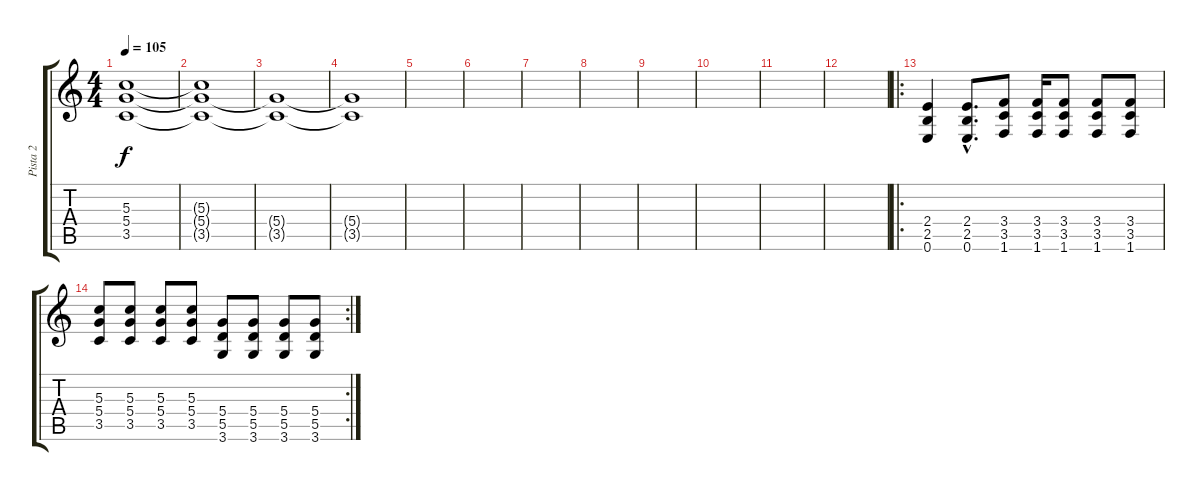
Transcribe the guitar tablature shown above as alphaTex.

\track ("Pista 2" "Pista 2") {instrument distortionguitar}
\staff {score tabs}
\tuning (E4 B3 G3 D3 A2 E2) {hide}
\ts (4 4)
\tempo 105
\clef g2
\ks c
(5.3 5.4 3.5).1{dy f} |
(5.3{t} 5.4{t} 3.5{t}).1 |
(5.4{t} 3.5{t}).1 |
(5.4{t} 3.5{t}).1 |
|
|
|
|
|
|
|
|
\ro
(2.4 2.5 0.6).4 (2.4{hac} 2.5{hac} 0.6{hac}).8{d} (3.4 3.5 1.6).8 (3.4 3.5 1.6).16 (3.4 3.5 1.6).8 (3.4 3.5 1.6).8 (3.4 3.5 1.6).8 |
\rc 2
(5.3 5.4 3.5).8 (5.3 5.4 3.5).8 (5.3 5.4 3.5).8 (5.3 5.4 3.5).8 (5.4 5.5 3.6).8 (5.4 5.5 3.6).8 (5.4 5.5 3.6).8 (5.4 5.5 3.6).8
